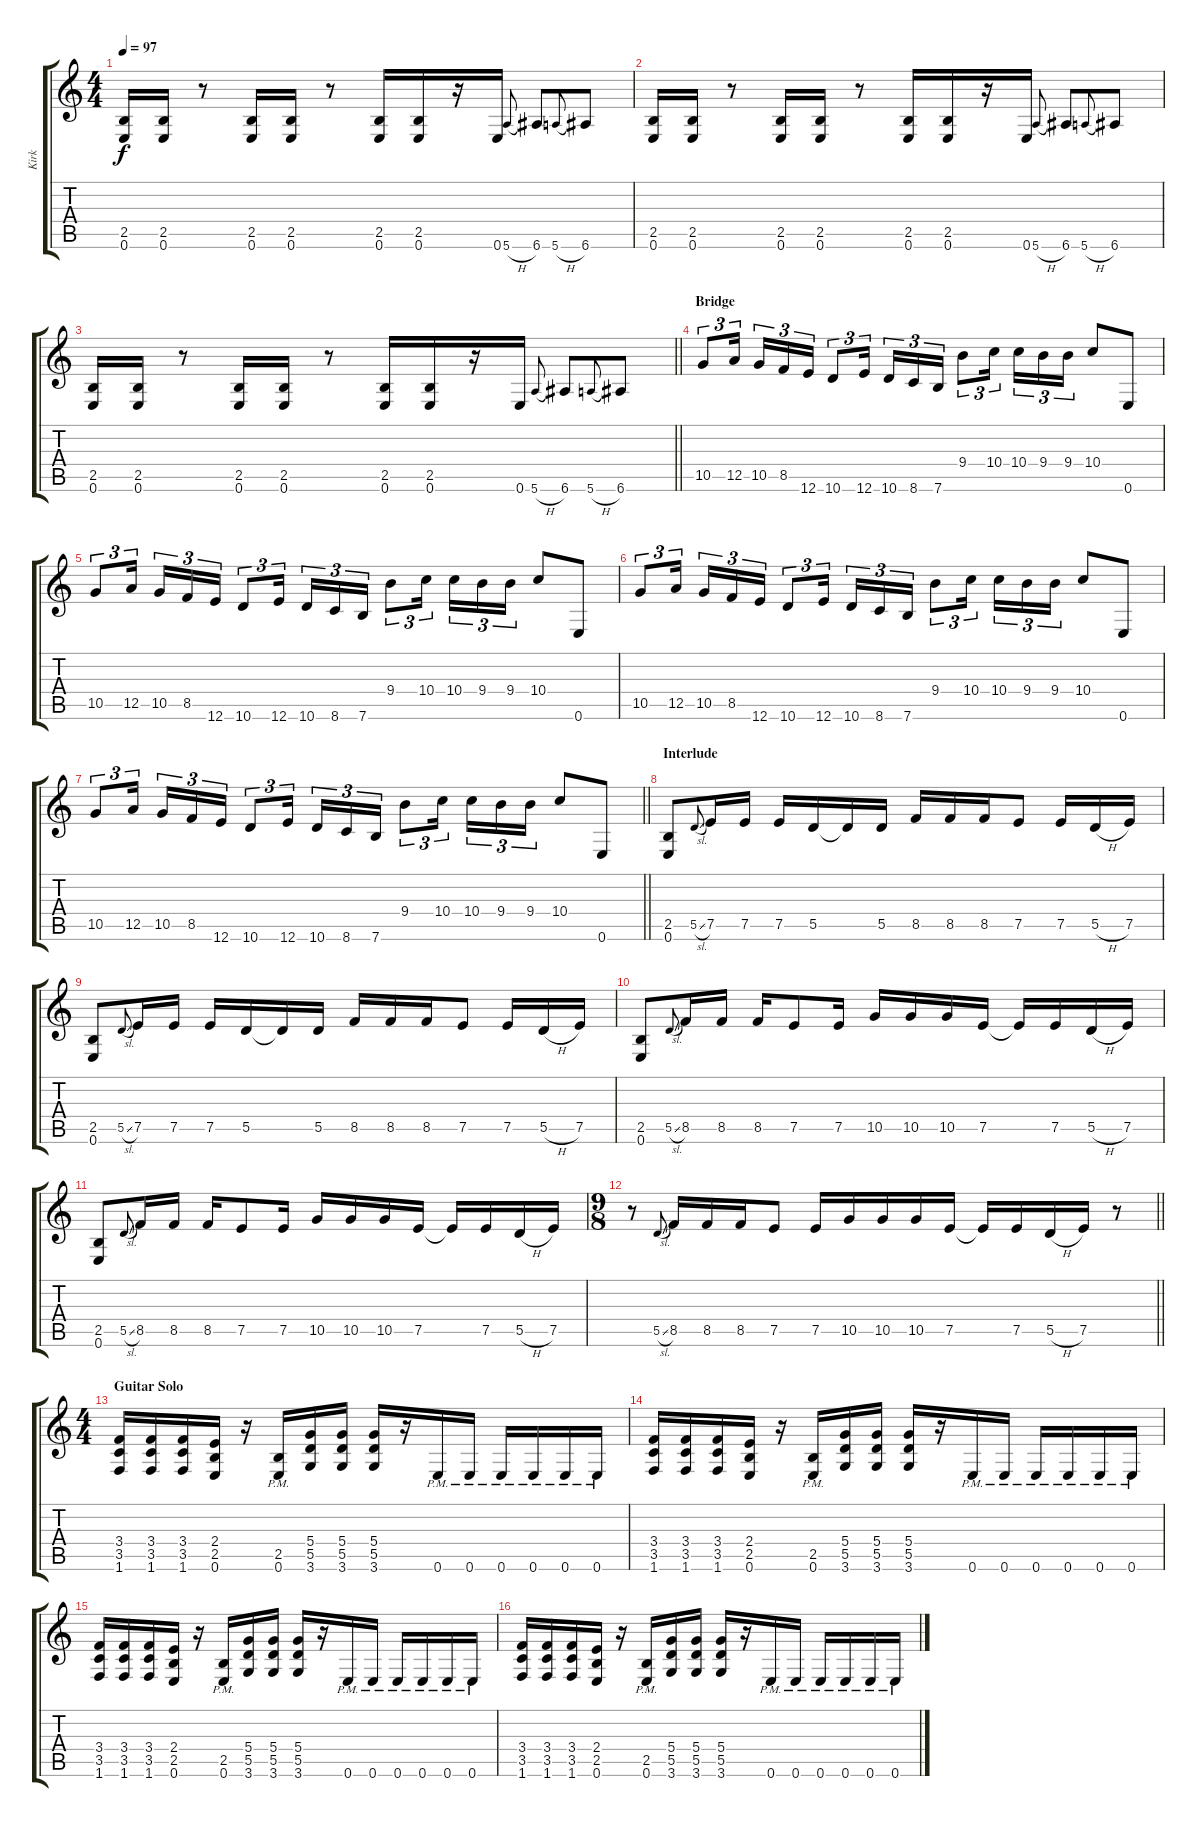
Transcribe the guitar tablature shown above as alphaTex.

\track ("Kirk" "Kirk") {instrument distortionguitar}
\staff {score tabs}
\tuning (E4 B3 G3 D3 A2 E2) {hide}
\ts (4 4)
\tempo 97
\clef g2
\ks c
(2.5 0.6).16{dy f} (2.5 0.6).16 r.8 (2.5 0.6).16 (2.5 0.6).16 r.8 (2.5 0.6).16 (2.5 0.6).16 r.16 0.6.16 5.6{h}.8{gr onbeat} 6.6.8 5.6{h}.8{gr onbeat} 6.6.8 |
(2.5 0.6).16 (2.5 0.6).16 r.8 (2.5 0.6).16 (2.5 0.6).16 r.8 (2.5 0.6).16 (2.5 0.6).16 r.16 0.6.16 5.6{h}.8{gr onbeat} 6.6.8 5.6{h}.8{gr onbeat} 6.6.8 |
\barLineRight lightlight
(2.5 0.6).16 (2.5 0.6).16 r.8 (2.5 0.6).16 (2.5 0.6).16 r.8 (2.5 0.6).16 (2.5 0.6).16 r.16 0.6.16 5.6{h}.8{gr onbeat} 6.6.8 5.6{h}.8{gr onbeat} 6.6.8 |
\section ("" "Bridge")
10.5.8{tu (3 2)} 12.5.16{tu (3 2) beam splitsecondary} 10.5.16{tu (3 2)} 8.5.16{tu (3 2)} 12.6.16{tu (3 2)} 10.6.8{tu (3 2)} 12.6.16{tu (3 2) beam splitsecondary} 10.6.16{tu (3 2)} 8.6.16{tu (3 2)} 7.6.16{tu (3 2)} 9.4.8{tu (3 2)} 10.4.16{tu (3 2) beam splitsecondary} 10.4.16{tu (3 2)} 9.4.16{tu (3 2)} 9.4.16{tu (3 2)} 10.4.8 0.6.8 |
10.5.8{tu (3 2)} 12.5.16{tu (3 2) beam splitsecondary} 10.5.16{tu (3 2)} 8.5.16{tu (3 2)} 12.6.16{tu (3 2)} 10.6.8{tu (3 2)} 12.6.16{tu (3 2) beam splitsecondary} 10.6.16{tu (3 2)} 8.6.16{tu (3 2)} 7.6.16{tu (3 2)} 9.4.8{tu (3 2)} 10.4.16{tu (3 2) beam splitsecondary} 10.4.16{tu (3 2)} 9.4.16{tu (3 2)} 9.4.16{tu (3 2)} 10.4.8 0.6.8 |
10.5.8{tu (3 2)} 12.5.16{tu (3 2) beam splitsecondary} 10.5.16{tu (3 2)} 8.5.16{tu (3 2)} 12.6.16{tu (3 2)} 10.6.8{tu (3 2)} 12.6.16{tu (3 2) beam splitsecondary} 10.6.16{tu (3 2)} 8.6.16{tu (3 2)} 7.6.16{tu (3 2)} 9.4.8{tu (3 2)} 10.4.16{tu (3 2) beam splitsecondary} 10.4.16{tu (3 2)} 9.4.16{tu (3 2)} 9.4.16{tu (3 2)} 10.4.8 0.6.8 |
\barLineRight lightlight
10.5.8{tu (3 2)} 12.5.16{tu (3 2) beam splitsecondary} 10.5.16{tu (3 2)} 8.5.16{tu (3 2)} 12.6.16{tu (3 2)} 10.6.8{tu (3 2)} 12.6.16{tu (3 2) beam splitsecondary} 10.6.16{tu (3 2)} 8.6.16{tu (3 2)} 7.6.16{tu (3 2)} 9.4.8{tu (3 2)} 10.4.16{tu (3 2) beam splitsecondary} 10.4.16{tu (3 2)} 9.4.16{tu (3 2)} 9.4.16{tu (3 2)} 10.4.8 0.6.8 |
\section ("" "Interlude")
(2.5 0.6).8 5.5{sl}.8{gr onbeat} 7.5.16 7.5.16 7.5.16 5.5.16 5.5{t}.16 5.5.16 8.5.16 8.5.16 8.5.16 7.5.8 7.5.16 5.5{h}.16 7.5.16 |
(2.5 0.6).8 5.5{sl}.8{gr onbeat} 7.5.16 7.5.16 7.5.16 5.5.16 5.5{t}.16 5.5.16 8.5.16 8.5.16 8.5.16 7.5.8 7.5.16 5.5{h}.16 7.5.16 |
(2.5 0.6).8 5.5{sl}.8{gr onbeat} 8.5.16 8.5.16 8.5.16 7.5.8 7.5.16 10.5.16 10.5.16 10.5.16 7.5.16 7.5{t}.16 7.5.16 5.5{h}.16 7.5.16 |
(2.5 0.6).8 5.5{sl}.8{gr onbeat} 8.5.16 8.5.16 8.5.16 7.5.8 7.5.16 10.5.16 10.5.16 10.5.16 7.5.16 7.5{t}.16 7.5.16 5.5{h}.16 7.5.16 |
\ts (9 8)
\barLineRight lightlight
r.8 5.5{sl}.8{gr onbeat} 8.5.16 8.5.16 8.5.16 7.5.8 7.5.16 10.5.16 10.5.16 10.5.16 7.5.16 7.5{t}.16 7.5.16 5.5{h}.16 7.5.16 r.8 |
\ts (4 4)
\section ("" "Guitar Solo")
(3.4 3.5 1.6).16 (3.4 3.5 1.6).16 (3.4 3.5 1.6).16 (2.4 2.5 0.6).16 r.16 (2.5{pm} 0.6{pm}).16 (5.4 5.5 3.6).16 (5.4 5.5 3.6).16 (5.4 5.5 3.6).16 r.16 0.6{pm}.16 0.6{pm}.16 0.6{pm}.16 0.6{pm}.16 0.6{pm}.16 0.6{pm}.16 |
(3.4 3.5 1.6).16 (3.4 3.5 1.6).16 (3.4 3.5 1.6).16 (2.4 2.5 0.6).16 r.16 (2.5{pm} 0.6{pm}).16 (5.4 5.5 3.6).16 (5.4 5.5 3.6).16 (5.4 5.5 3.6).16 r.16 0.6{pm}.16 0.6{pm}.16 0.6{pm}.16 0.6{pm}.16 0.6{pm}.16 0.6{pm}.16 |
(3.4 3.5 1.6).16 (3.4 3.5 1.6).16 (3.4 3.5 1.6).16 (2.4 2.5 0.6).16 r.16 (2.5{pm} 0.6{pm}).16 (5.4 5.5 3.6).16 (5.4 5.5 3.6).16 (5.4 5.5 3.6).16 r.16 0.6{pm}.16 0.6{pm}.16 0.6{pm}.16 0.6{pm}.16 0.6{pm}.16 0.6{pm}.16 |
(3.4 3.5 1.6).16 (3.4 3.5 1.6).16 (3.4 3.5 1.6).16 (2.4 2.5 0.6).16 r.16 (2.5{pm} 0.6{pm}).16 (5.4 5.5 3.6).16 (5.4 5.5 3.6).16 (5.4 5.5 3.6).16 r.16 0.6{pm}.16 0.6{pm}.16 0.6{pm}.16 0.6{pm}.16 0.6{pm}.16 0.6{pm}.16
